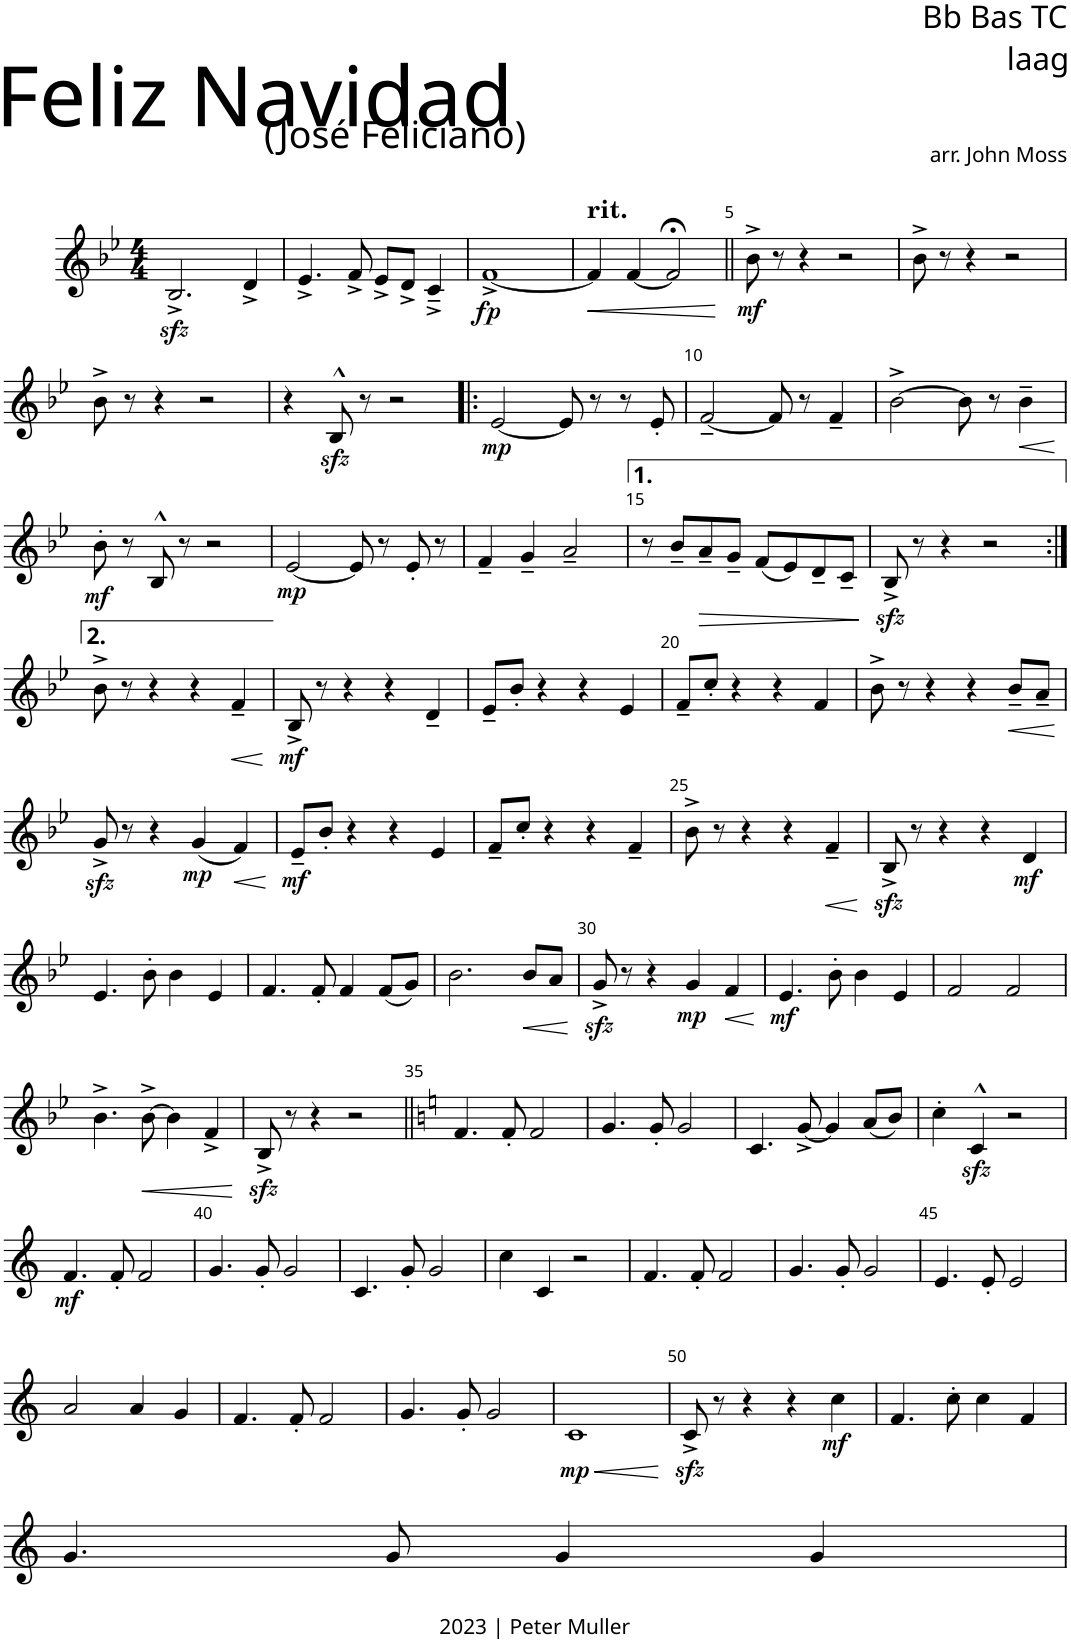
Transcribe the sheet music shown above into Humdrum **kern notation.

**kern	**dynam	**kern	**dynam	**kern	**dynam	**kern	**dynam
*part4	*part4	*part3	*part3	*part2	*part2	*part1	*part1
*staff4	*staff4	*staff3	*staff3	*staff2	*staff2	*staff1	*staff1
*I"Bariton-saxofoon	*	*I"Sousafoon	*	*I"Sousafoon	*	*I"Sousafoon	*
*I'Ba. Sax	*	*I'Sous.	*	*I'Sous.	*	*I'Sous.	*
*stria5	*	*	*	*stria5	*	*stria5	*
*clefF4	*	*clefG2	*	*clefF4	*	*clefF4	*
*Trd12c21	*	*Trd15c26	*	*Trd8c14	*	*	*
*k[b-]	*	*k[b-e-]	*	*k[b-e-]	*	*k[b-e-a-d-]	*
*M4/4	*	*M4/4	*	*M4/4	*	*M4/4	*
=1	=1	=1	=1	=1	=1	=1	=1
2.Fzz<^	.	2.B-zz<^/	.	2.BB-zz<^	.	2.AAA-zz<^	.
4A^	.	4d^/	.	4D^	.	4CC^	.
=2	=2	=2	=2	=2	=2	=2	=2
4.B-^	.	4.e-^/	.	4.E-^	.	4.DD-^	.
8c^	.	8f^/	.	8F^	.	8EE-^	.
8B-^\L	.	8e-^/L	.	8E-^\L	.	8DD-^/L	.
8A^\J	.	8d^/J	.	8D^\J	.	8CC^/J	.
4G~^	.	4c~^/	.	4C~^	.	4BBB-~^	.
=3	=3	=3	=3	=3	=3	=3	=3
!	!LO:DY:b	!	!LO:DY:b	!	!LO:DY:b	!	!LO:DY:b
[1c^	fp	[1f^	fp	[1F^	fp	[1EE-^	fp
=4	=4	=4	=4	=4	=4	=4	=4
!	!	!	!	!	!	!LO:TX:a:t=rit.	!
!	!	!	!	!LO:TX:a:t=rit.	!	!	!
!	!	!LO:TX:a:t=rit.	!	!	!	!	!
!	!	!LO:TX:a:t=rit.	!	!	!	!	!
!LO:TX:a:t=rit.	!	!	!	!	!	!	!
4c]	.	4f/]	.	4F]	.	4EE-]	.
!	!LO:HP:b	!	!	!	!LO:HP:b	!	!LO:HP:b
[4c	<	[4f/	.	[4F	<	[4EE-	<
!	!	!	!LO:HP:b	!	!	!	!
2c;<]	.	2f;</]	<	2F;<]	.	2EE-;<]	.
.	[	.	[	.	[	.	[
=5||	=5||	=5||	=5||	=5||	=5||	=5||	=5||
!	!LO:DY:b	!	!LO:DY:b	!	!LO:DY:b	!	!LO:DY:b
8f^	mf	8b-^\	mf	8B-^	mf	8AA-^	mf
8r	.	8r	.	8r	.	8r	.
4r	.	4r	.	4r	.	4r	.
2r	.	2r	.	2r	.	2r	.
=6	=6	=6	=6	=6	=6	=6	=6
8f^	.	8b-^\	.	8B-^	.	8AA-^	.
8r	.	8r	.	8r	.	8r	.
4r	.	4r	.	4r	.	4r	.
2r	.	2r	.	2r	.	2r	.
!!LO:LB:g=z
=7	=7	=7	=7	=7	=7	=7	=7
8f^	.	8b-^\	.	8B-^	.	8AA-^	.
8r	.	8r	.	8r	.	8r	.
4r	.	4r	.	4r	.	4r	.
2r	.	2r	.	2r	.	2r	.
=8	=8	=8	=8	=8	=8	=8	=8
4r	.	4r	.	4r	.	4r	.
8Fzz<^^	.	8B-zz<^^/	.	8BB-zz<^^	.	8AAA-zz<^^	.
8r	.	8r	.	8r	.	8r	.
2r	.	2r	.	2r	.	2r	.
=9!|:	=9!|:	=9!|:	=9!|:	=9!|:	=9!|:	=9!|:	=9!|:
!	!LO:DY:b	!	!LO:DY:b	!	!LO:DY:b	!	!LO:DY:b
8B-~\L	mp	[2e-/	mp	8E-~\L	mp	[2DD-	mp
8f'\J	.	.	.	8B-'\J	.	.	.
4r	.	.	.	4r	.	.	.
2r	.	8e-/]	.	2r	.	8DD-]	.
.	.	8r	.	.	.	8r	.
.	.	8r	.	.	.	8r	.
.	.	8e-'/	.	.	.	8DD-'	.
=10	=10	=10	=10	=10	=10	=10	=10
8c~\L	.	[2f~/	.	8F~\L	.	[2EE-~	.
8g'\J	.	.	.	8c'\J	.	.	.
4r	.	.	.	4r	.	.	.
4r	.	8f/]	.	4r	.	8EE-]	.
.	.	8r	.	.	.	8r	.
4c~	.	4f~/	.	4F~	.	4EE-~	.
=11	=11	=11	=11	=11	=11	=11	=11
8f^	.	[2b-^\	.	8B-^	.	[2AA-^	.
8r	.	.	.	8r	.	.	.
4r	.	.	.	4r	.	.	.
4r	.	8b-\]	.	4r	.	8AA-]	.
.	.	8r	.	.	.	8r	.
!	!LO:HP:b	!	!LO:HP:b	!	!LO:HP:b	!	!LO:HP:b
4f~	<	4b-~\	<	4B-~	<	4AA-~	<
.	[	.	[	.	[	.	[
!!LO:LB:g=z
=12	=12	=12	=12	=12	=12	=12	=12
!	!LO:DY:b	!	!LO:DY:b	!	!LO:DY:b	!	!LO:DY:b
8f'	mf	8b-'\	mf	8B-'	mf	8AA-'	mf
8r	.	8r	.	8r	.	8r	.
8F^^	.	8B-^^/	.	8BB-^^	.	8AAA-^^	.
8r	.	8r	.	8r	.	8r	.
2r	.	2r	.	2r	.	2r	.
=13	=13	=13	=13	=13	=13	=13	=13
!	!LO:DY:b	!	!LO:DY:b	!	!LO:DY:b	!	!LO:DY:b
8B-~\L	mp	[2e-/	mp	8E-~\L	mp	[2DD-	mp
8f'\J	.	.	.	8B-'\J	.	.	.
4r	.	.	.	4r	.	.	.
2r	.	8e-/]	.	2r	.	8DD-]	.
.	.	8r	.	.	.	8r	.
.	.	8e-'/	.	.	.	8DD-'	.
.	.	8r	.	.	.	8r	.
=14	=14	=14	=14	=14	=14	=14	=14
4c~	.	4f~/	.	4F~	.	4EE-~	.
4d~	.	4g~/	.	4G~	.	4FF~	.
2e~	.	2a~/	.	2A~	.	2GG~	.
=15	=15	=15	=15	=15	=15	=15	=15
8r	.	8r	.	8r	.	8r	.
8f~	.	8b-~/L	.	8B-~	.	8AA-~	.
!	!LO:HP:b	!	!LO:HP:b	!	!LO:HP:b	!	!LO:HP:b
8e~\L	>	8a~/	>	8A~\L	>	8GG~/L	>
8d~\J	.	8g~/J	.	8G~\J	.	8FF~/J	.
(8c\L	.	(8f/L	.	(8F\L	.	(8EE-/L	.
8B-\J)	.	8e-/)	.	8E-\J)	.	8DD-/J)	.
8A~\L	.	8d~/	.	8D~/L	.	8CC~/L	.
8G~\J	.	8c~/J	.	8C~/J	.	8BBB-~/J	.
.	]	.	]	.	]	.	]
=16	=16	=16	=16	=16	=16	=16	=16
8Fzz<^	.	8B-zz<^/	.	8BB-zz<^	.	8AAA-zz<^	.
8r	.	8r	.	8r	.	8r	.
4r	.	4r	.	4r	.	4r	.
2r	.	2r	.	2r	.	2r	.
!!LO:LB:g=z
=17:|!	=17:|!	=17:|!	=17:|!	=17:|!	=17:|!	=17:|!	=17:|!
8f^	.	8b-^\	.	8B-^	.	8AA-^	.
8r	.	8r	.	8r	.	8r	.
4r	.	4r	.	4r	.	4r	.
4r	.	4r	.	4r	.	4r	.
!	!LO:HP:b	!	!LO:HP:b	!	!LO:HP:b	!	!LO:HP:b
4c~	<	4f~/	<	4F~	<	4EE-~	<
.	[	.	[	.	[	.	[
=18	=18	=18	=18	=18	=18	=18	=18
!	!LO:DY:b	!	!LO:DY:b	!	!LO:DY:b	!	!LO:DY:b
8F^	mf	8B-^/	mf	8BB-^	mf	8AAA-^	mf
8r	.	8r	.	8r	.	8r	.
4r	.	4r	.	4r	.	4r	.
4r	.	4r	.	4r	.	4r	.
4A~	.	4d~/	.	4D~	.	4CC~	.
=19	=19	=19	=19	=19	=19	=19	=19
8B-~\L	.	8e-~/L	.	8E-~\L	.	8DD-~/L	.
8f'\J	.	8b-'/J	.	8B-'\J	.	8AA-'/J	.
4r	.	4r	.	4r	.	4r	.
4r	.	4r	.	4r	.	4r	.
4B-	.	4e-/	.	4E-	.	4DD-	.
=20	=20	=20	=20	=20	=20	=20	=20
8c~\L	.	8f~/L	.	8F~\L	.	8EE-~/L	.
8g'\J	.	8cc'/J	.	8c'\J	.	8BB-'/J	.
4r	.	4r	.	4r	.	4r	.
4r	.	4r	.	4r	.	4r	.
4c	.	4f/	.	4F	.	4EE-	.
=21	=21	=21	=21	=21	=21	=21	=21
8f^	.	8b-^\	.	8B-^	.	8AA-^	.
8r	.	8r	.	8r	.	8r	.
4r	.	4r	.	4r	.	4r	.
4r	.	4r	.	4r	.	4r	.
!	!LO:HP:b	!	!LO:HP:b	!	!LO:HP:b	!	!LO:HP:b
8f~\L	<	8b-~/L	<	8B-~\L	<	8AA-~/L	<
8e~\J	.	8a~/J	.	8A~\J	.	8GG~/J	.
.	[	.	[	.	[	.	[
!!LO:LB:g=z
=22	=22	=22	=22	=22	=22	=22	=22
8dzz<^	.	8gzz<^/	.	8Gzz<^	.	8FFzz<^	.
8r	.	8r	.	8r	.	8r	.
4r	.	4r	.	4r	.	4r	.
!	!LO:DY:b	!	!LO:DY:b	!	!LO:DY:b	!	!LO:DY:b
(4d	mp	(4g/	mp	(4G	mp	(4FF	mp
!	!LO:HP:b	!	!LO:HP:b	!	!LO:HP:b	!	!LO:HP:b
4c)	<	4f/)	<	4F)	<	4EE-)	<
.	[	.	[	.	[	.	[
=23	=23	=23	=23	=23	=23	=23	=23
!	!LO:DY:b	!	!LO:DY:b	!	!LO:DY:b	!	!LO:DY:b
8B-~\L	mf	8e-~/L	mf	8E-~\L	mf	8DD-~/L	mf
8f'\J	.	8b-'/J	.	8B-'\J	.	8AA-'/J	.
4r	.	4r	.	4r	.	4r	.
4r	.	4r	.	4r	.	4r	.
4B-	.	4e-/	.	4E-	.	4DD-	.
=24	=24	=24	=24	=24	=24	=24	=24
8c~\L	.	8f~/L	.	8F~\L	.	8EE-~/L	.
8g'\J	.	8cc'/J	.	8c'\J	.	8BB-'/J	.
4r	.	4r	.	4r	.	4r	.
4r	.	4r	.	4r	.	4r	.
4c~	.	4f~/	.	4F~	.	4EE-~	.
=25	=25	=25	=25	=25	=25	=25	=25
8f^	.	8b-^\	.	8B-^	.	8AA-^	.
8r	.	8r	.	8r	.	8r	.
4r	.	4r	.	4r	.	4r	.
4r	.	4r	.	4r	.	4r	.
!	!LO:HP:b	!	!LO:HP:b	!	!LO:HP:b	!	!LO:HP:b
4c~	<	4f~/	<	4F~	<	4EE-~	<
.	[	.	[	.	[	.	[
=26	=26	=26	=26	=26	=26	=26	=26
8Fzz<^	.	8B-zz<^/	.	8BB-zz<^	.	8AAA-zz<^	.
8r	.	8r	.	8r	.	8r	.
4r	.	4r	.	4r	.	4r	.
4r	.	4r	.	4r	.	4r	.
!	!LO:DY:b	!	!LO:DY:b	!	!LO:DY:b	!	!LO:DY:b
4A	mf	4d/	mf	4D	mf	4CC	mf
!!LO:LB:g=z
=27	=27	=27	=27	=27	=27	=27	=27
4.B-	.	4.e-/	.	4.E-	.	4.DD-	.
8f'	.	8b-'\	.	8B-'	.	8AA-'	.
4f	.	4b-\	.	4B-	.	4AA-	.
4B-	.	4e-/	.	4E-	.	4DD-	.
=28	=28	=28	=28	=28	=28	=28	=28
4.c	.	4.f/	.	4.F	.	4.EE-	.
8c'	.	8f'/	.	8F'	.	8EE-'	.
4c	.	4f/	.	4F	.	4EE-	.
(8c\L	.	(8f/L	.	(8F\L	.	(8EE-/L	.
8d\J)	.	8g/J)	.	8G\J)	.	8FF/J)	.
=29	=29	=29	=29	=29	=29	=29	=29
2.f	.	2.b-\	.	2.B-	.	2.AA-	.
!	!LO:HP:b	!	!LO:HP:b	!	!LO:HP:b	!	!LO:HP:b
8f\L	<	8b-/L	<	8B-\L	<	8AA-/L	<
8e\J	.	8a/J	.	8A\J	.	8GG/J	.
.	[	.	[	.	[	.	[
=30	=30	=30	=30	=30	=30	=30	=30
8dzz<^	.	8gzz<^/	.	8Gzz<^	.	8FFzz<^	.
8r	.	8r	.	8r	.	8r	.
4r	.	4r	.	4r	.	4r	.
!	!LO:DY:b	!	!LO:DY:b	!	!LO:DY:b	!	!LO:DY:b
4d	mp	4g/	mp	4G	mp	4FF	mp
!	!LO:HP:b	!	!LO:HP:b	!	!LO:HP:b	!	!LO:HP:b
4c	<	4f/	<	4F	<	4EE-	<
.	[	.	[	.	[	.	[
=31	=31	=31	=31	=31	=31	=31	=31
!	!LO:DY:b	!	!LO:DY:b	!	!LO:DY:b	!	!LO:DY:b
4.B-	mf	4.e-/	mf	4.E-	mf	4.DD-	mf
8f'	.	8b-'\	.	8B-'	.	8AA-'	.
4f	.	4b-\	.	4B-	.	4AA-	.
4B-	.	4e-/	.	4E-	.	4DD-	.
=32	=32	=32	=32	=32	=32	=32	=32
2c	.	2f/	.	2F	.	2EE-	.
2c	.	2f/	.	2F	.	2EE-	.
!!LO:LB:g=z
=33	=33	=33	=33	=33	=33	=33	=33
4.f^	.	4.b-^\	.	4.B-^	.	4.AA-^	.
!	!LO:HP:b	!	!LO:HP:b	!	!LO:HP:b	!	!LO:HP:b
[8f^	<	[8b-^\	<	[8B-^	<	[8AA-^	<
4f]	.	4b-\]	.	4B-]	.	4AA-]	.
4c^	.	4f^/	.	4F^	.	4EE-^	.
.	[	.	[	.	[	.	[
=34	=34	=34	=34	=34	=34	=34	=34
8Fzz<^	.	8B-zz<^/	.	8BB-zz<^	.	8AAA-zz<^	.
8r	.	8r	.	8r	.	8r	.
4r	.	4r	.	4r	.	4r	.
2r	.	2r	.	2r	.	2r	.
=35||	=35||	=35||	=35||	=35||	=35||	=35||	=35||
*k[f#]	*	*k[]	*	*k[]	*	*k[b-e-]	*
4.c	.	4.f/	.	4.F	.	4.EE-	.
8c'	.	8f'/	.	8F'	.	8EE-'	.
2c	.	2f/	.	2F	.	2EE-	.
=36	=36	=36	=36	=36	=36	=36	=36
4.d	.	4.g/	.	4.G	.	4.FF	.
8d'	.	8g'/	.	8G'	.	8FF'	.
2d	.	2g/	.	2G	.	2FF	.
=37	=37	=37	=37	=37	=37	=37	=37
4.G	.	4.c/	.	4.C	.	4.BBB-	.
[8d^	.	[8g^/	.	[8G^	.	[8FF^	.
4d]	.	4g/]	.	4G]	.	4FF]	.
(8e\L	.	(8a/L	.	(8A\L	.	(8GG/L	.
8f#\J)	.	8b/J)	.	8B\J)	.	8AA/J)	.
=38	=38	=38	=38	=38	=38	=38	=38
4g'	.	4cc'\	.	4c'	.	4BB-'	.
4Gzz<^^	.	4czz<^^/	.	4Czz<^^	.	4BBB-zz<^^	.
2r	.	2r	.	2r	.	2r	.
!!LO:LB:g=z
=39	=39	=39	=39	=39	=39	=39	=39
*k[f#]	*	*k[]	*	*k[]	*	*k[b-e-]	*
!	!LO:DY:b	!	!LO:DY:b	!	!LO:DY:b	!	!LO:DY:b
4.c	mf	4.f/	mf	4.F	mf	4.EE-	mf
8c'	.	8f'/	.	8F'	.	8EE-'	.
2c	.	2f/	.	2F	.	2EE-	.
=40	=40	=40	=40	=40	=40	=40	=40
4.d	.	4.g/	.	4.G	.	4.FF	.
8d'	.	8g'/	.	8G'	.	8FF'	.
2d	.	2g/	.	2G	.	2FF	.
=41	=41	=41	=41	=41	=41	=41	=41
4.G	.	4.c/	.	4.C	.	4.BBB-	.
8d'	.	8g'/	.	8G'	.	8FF'	.
2d	.	2g/	.	2G	.	2FF	.
=42	=42	=42	=42	=42	=42	=42	=42
4g	.	4cc\	.	4c	.	4BB-	.
4G	.	4c/	.	4C	.	4BBB-	.
2r	.	2r	.	2r	.	2r	.
=43	=43	=43	=43	=43	=43	=43	=43
4.c	.	4.f/	.	4.F	.	4.EE-	.
8c'	.	8f'/	.	8F'	.	8EE-'	.
2c	.	2f/	.	2F	.	2EE-	.
=44	=44	=44	=44	=44	=44	=44	=44
4.d	.	4.g/	.	4.G	.	4.FF	.
8d'	.	8g'/	.	8G'	.	8FF'	.
2d	.	2g/	.	2G	.	2FF	.
=45	=45	=45	=45	=45	=45	=45	=45
4.B	.	4.e/	.	4.E	.	4.DD	.
8B'	.	8e'/	.	8E'	.	8DD'	.
2B	.	2e/	.	2E	.	2DD	.
!!LO:LB:g=z
=46	=46	=46	=46	=46	=46	=46	=46
*k[f#]	*	*k[]	*	*k[]	*	*k[b-e-]	*
2e	.	2a/	.	2A	.	2GG	.
4e	.	4a/	.	4A	.	4GG	.
4d	.	4g/	.	4G	.	4FF	.
=47	=47	=47	=47	=47	=47	=47	=47
4.c	.	4.f/	.	4.F	.	4.EE-	.
8c'	.	8f'/	.	8F'	.	8EE-'	.
2c	.	2f/	.	2F	.	2EE-	.
=48	=48	=48	=48	=48	=48	=48	=48
4.d	.	4.g/	.	4.G	.	4.FF	.
8d'	.	8g'/	.	8G'	.	8FF'	.
2d	.	2g/	.	2G	.	2FF	.
=49	=49	=49	=49	=49	=49	=49	=49
!	!LO:HP:b	!	!LO:HP:b	!	!LO:HP:b	!	!LO:HP:b
!	!LO:DY:n=1:b	!	!LO:DY:n=1:b	!	!LO:DY:n=1:b	!	!LO:DY:n=1:b
1G	< mp	1c	< mp	1C	< mp	1BBB-	< mp
.	[	.	[	.	[	.	[
=50	=50	=50	=50	=50	=50	=50	=50
8Gzz<^	.	8czz<^/	.	8Czz<^	.	8BBB-zz<^	.
8r	.	8r	.	8r	.	8r	.
4r	.	4r	.	4r	.	4r	.
4r	.	4r	.	4r	.	4r	.
!	!LO:DY:b	!	!LO:DY:b	!	!LO:DY:b	!	!LO:DY:b
4g	mf	4cc\	mf	4c	mf	4BB-	mf
=51	=51	=51	=51	=51	=51	=51	=51
4.c	.	4.f/	.	4.F	.	4.EE-	.
8g'	.	8cc'\	.	8c'	.	8BB-'	.
4g	.	4cc\	.	4c	.	4BB-	.
4c	.	4f/	.	4F	.	4EE-	.
!!LO:LB:g=z
=52	=52	=52	=52	=52	=52	=52	=52
4.d	.	4.g/	.	4.G	.	4.FF	.
8d	.	8g/	.	8G	.	8FF	.
4d	.	4g/	.	4G	.	4FF	.
4d	.	4g/	.	4G	.	4FF	.
=	=	=	=	=	=	=	=
*-	*-	*-	*-	*-	*-	*-	*-
